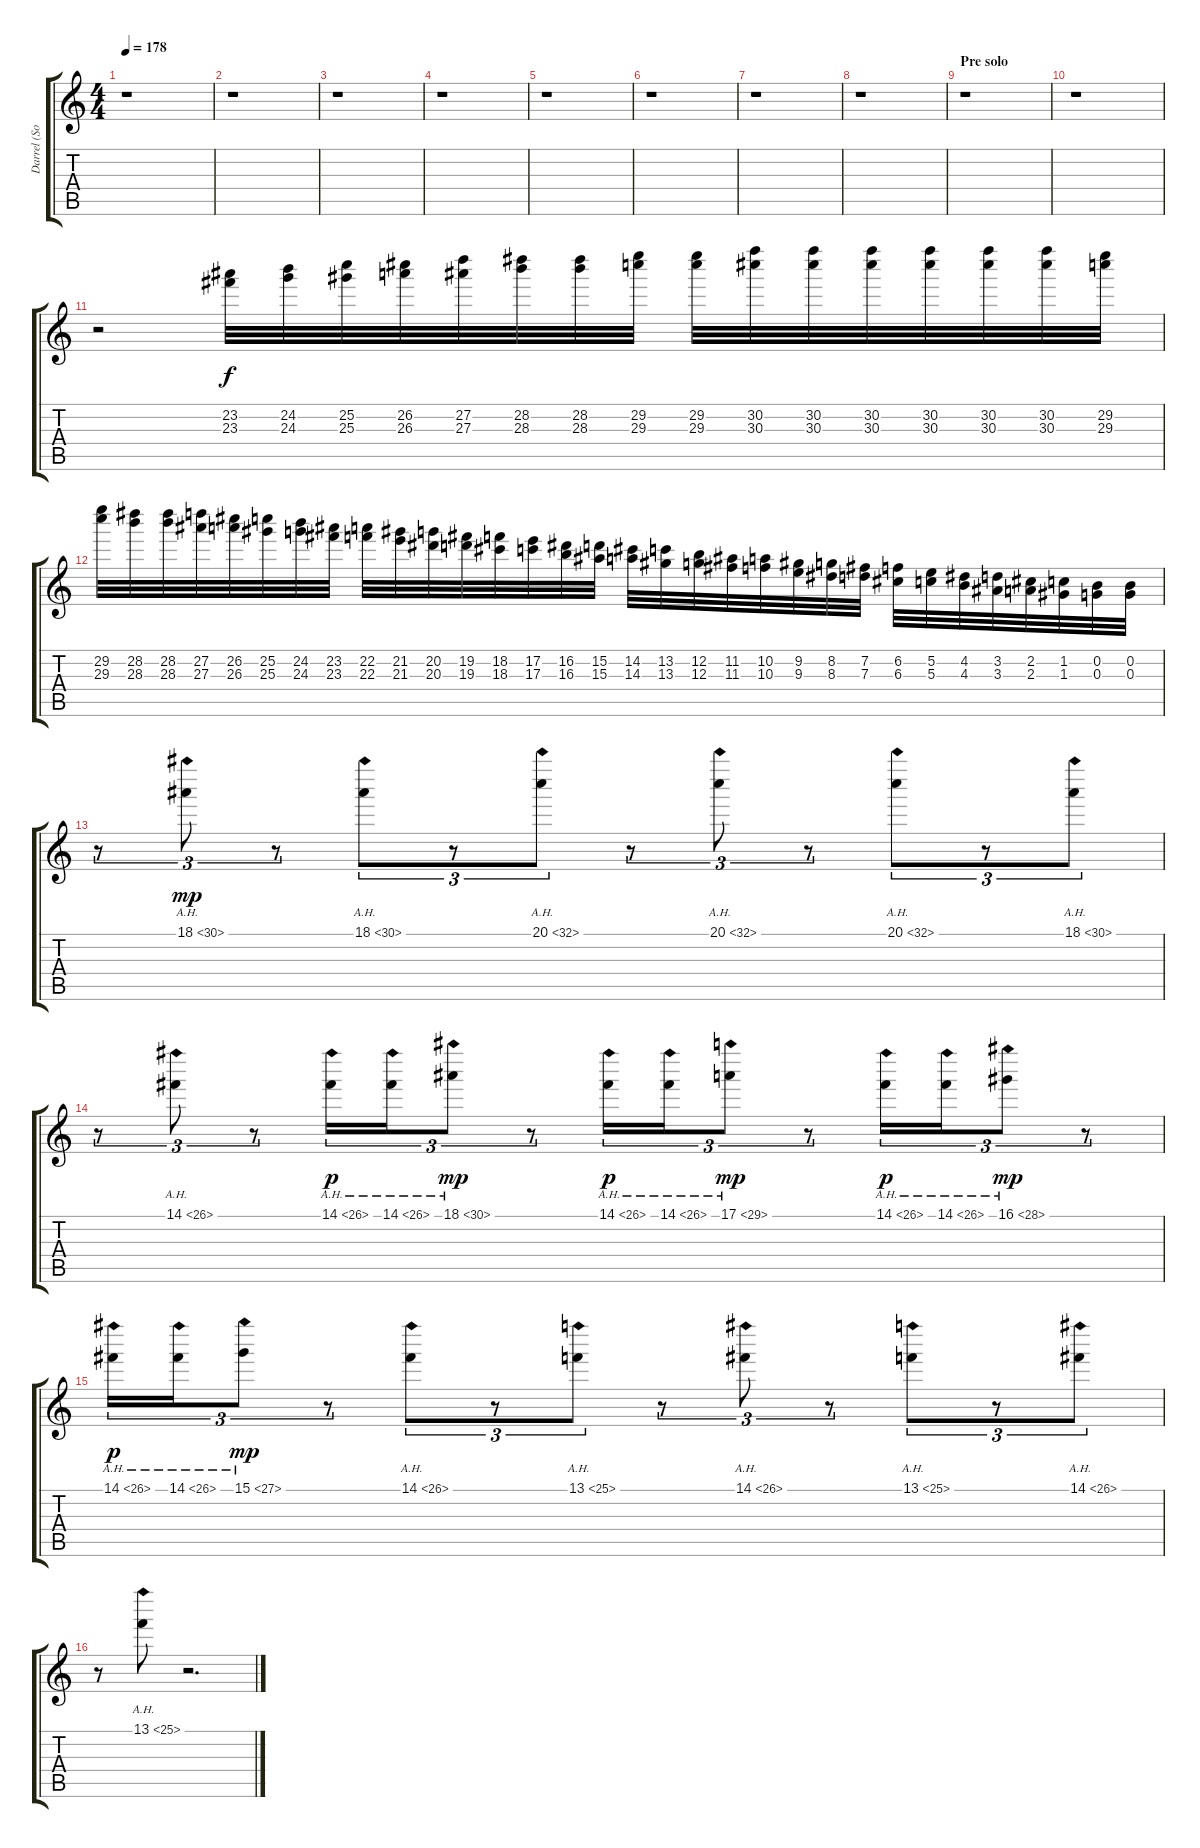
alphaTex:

\track ("Darrel (Solo)" "Darrel (So") {instrument overdrivenguitar}
\staff {score tabs}
\tuning (E4 B3 G3 D3 A2 E2) {hide}
\ts (4 4)
\tempo 178
\clef g2
\ks c
r.1{dy f} |
r.1 |
r.1 |
r.1 |
r.1 |
r.1 |
r.1 |
r.1 |
\section ("" "Pre solo")
r.1 |
r.1 |
r.2 (23.2 23.3).32 (24.2 24.3).32 (25.2 25.3).32 (26.2 26.3).32 (27.2 27.3).32 (28.2 28.3).32 (28.2 28.3).32 (29.2 29.3).32 (29.2 29.3).32 (30.2 30.3).32 (30.2 30.3).32 (30.2 30.3).32 (30.2 30.3).32 (30.2 30.3).32 (30.2 30.3).32 (29.2 29.3).32 |
(29.2 29.3).32 (28.2 28.3).32 (28.2 28.3).32 (27.2 27.3).32 (26.2 26.3).32 (25.2 25.3).32 (24.2 24.3).32 (23.2 23.3).32 (22.2 22.3).32 (21.2 21.3).32 (20.2 20.3).32 (19.2 19.3).32 (18.2 18.3).32 (17.2 17.3).32 (16.2 16.3).32 (15.2 15.3).32 (14.2 14.3).32 (13.2 13.3).32 (12.2 12.3).32 (11.2 11.3).32 (10.2 10.3).32 (9.2 9.3).32 (8.2 8.3).32 (7.2 7.3).32 (6.2 6.3).32 (5.2 5.3).32 (4.2 4.3).32 (3.2 3.3).32 (2.2 2.3).32 (1.2 1.3).32 (0.2 0.3).32 (0.2 0.3).32 |
r.8{tu (3 2)} 18.1{ah 12}.8{tu (3 2) dy mp} r.8{tu (3 2)} 18.1{ah 12}.8{tu (3 2)} r.8{tu (3 2)} 20.1{ah 12}.8{tu (3 2)} r.8{tu (3 2)} 20.1{ah 12}.8{tu (3 2)} r.8{tu (3 2)} 20.1{ah 12}.8{tu (3 2)} r.8{tu (3 2)} 18.1{ah 12}.8{tu (3 2)} |
r.8{tu (3 2)} 14.1{ah 12}.8{tu (3 2)} r.8{tu (3 2)} 14.1{ah 12}.16{tu (3 2) dy p} 14.1{ah 12}.16{tu (3 2)} 18.1{ah 12}.8{tu (3 2) dy mp} r.8{tu (3 2)} 14.1{ah 12}.16{tu (3 2) dy p} 14.1{ah 12}.16{tu (3 2)} 17.1{ah 12}.8{tu (3 2) dy mp} r.8{tu (3 2)} 14.1{ah 12}.16{tu (3 2) dy p} 14.1{ah 12}.16{tu (3 2)} 16.1{ah 12}.8{tu (3 2) dy mp} r.8{tu (3 2)} |
14.1{ah 12}.16{tu (3 2) dy p} 14.1{ah 12}.16{tu (3 2)} 15.1{ah 12}.8{tu (3 2) dy mp} r.8{tu (3 2)} 14.1{ah 12}.8{tu (3 2)} r.8{tu (3 2)} 13.1{ah 12}.8{tu (3 2)} r.8{tu (3 2)} 14.1{ah 12}.8{tu (3 2)} r.8{tu (3 2)} 13.1{ah 12}.8{tu (3 2)} r.8{tu (3 2)} 14.1{ah 12}.8{tu (3 2)} |
r.8 13.1{ah 12}.8 r.2{d}
